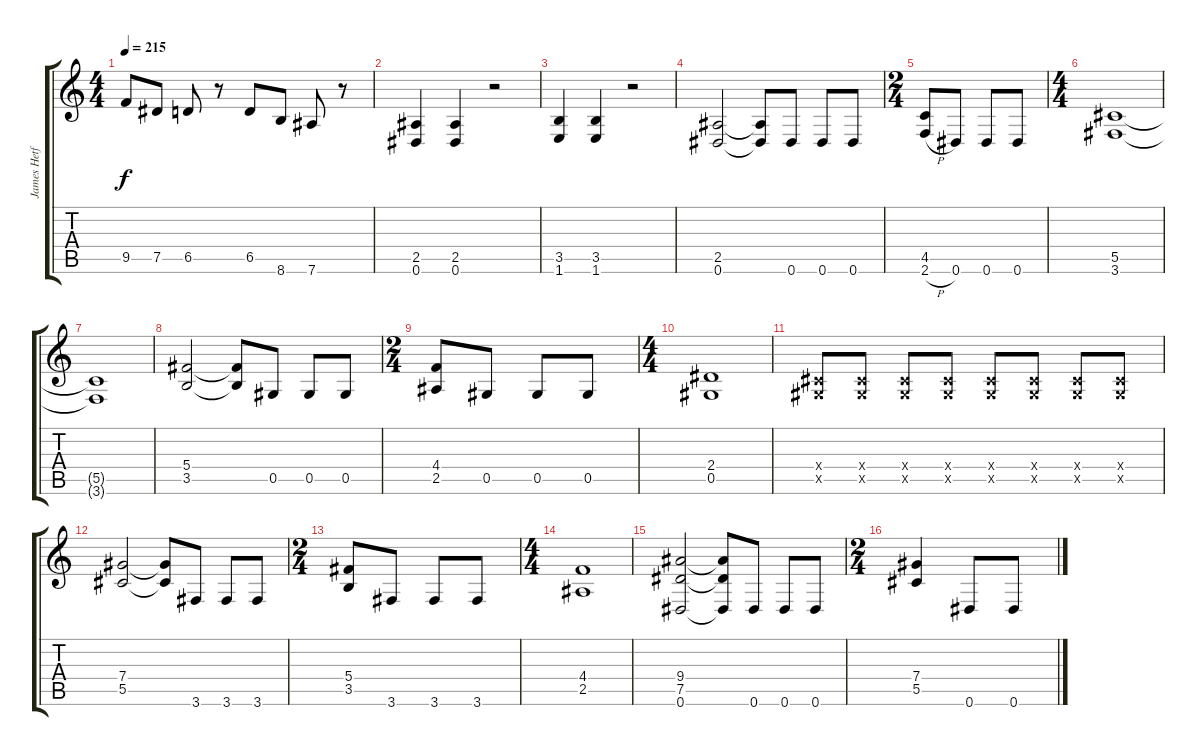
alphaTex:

\track ("James Hetfield" "James Hetf") {instrument distortionguitar}
\staff {score tabs}
\tuning (Eb4 Bb3 Gb3 Db3 Ab2 Eb2) {hide}
\ts (4 4)
\tempo 215
\clef g2
\ks c
9.5.8{dy f} 7.5.8 6.5.8 r.8 6.5.8 8.6.8 7.6.8 r.8 |
(2.5 0.6).4 (2.5 0.6).4 r.2 |
(3.5 1.6).4 (3.5 1.6).4 r.2 |
(2.5 0.6).2 (2.5{t} 0.6{t}).8 0.6.8 0.6.8 0.6.8 |
\ts (2 4)
(4.5 2.6{h}).8 0.6.8 0.6.8 0.6.8 |
\ts (4 4)
(5.5 3.6).1 |
(5.5{t} 3.6{t}).1 |
(5.4 3.5).2 (5.4{t} 3.5{t}).8 0.5.8 0.5.8 0.5.8 |
\ts (2 4)
(4.4 2.5).8 0.5.8 0.5.8 0.5.8 |
\ts (4 4)
(2.4 0.5).1 |
(0.4{x} 0.5{x}).8 (0.4{x} 0.5{x}).8 (0.4{x} 0.5{x}).8 (0.4{x} 0.5{x}).8 (0.4{x} 0.5{x}).8 (0.4{x} 0.5{x}).8 (0.4{x} 0.5{x}).8 (0.4{x} 0.5{x}).8 |
(7.4 5.5).2 (7.4{t} 5.5{t}).8 3.6.8 3.6.8 3.6.8 |
\ts (2 4)
(5.4 3.5).8 3.6.8 3.6.8 3.6.8 |
\ts (4 4)
(4.4 2.5).1 |
(9.4 7.5 0.6).2 (9.4{t} 7.5{t} 0.6{t}).8 0.6.8 0.6.8 0.6.8 |
\ts (2 4)
(7.4 5.5).4 0.6.8 0.6.8
